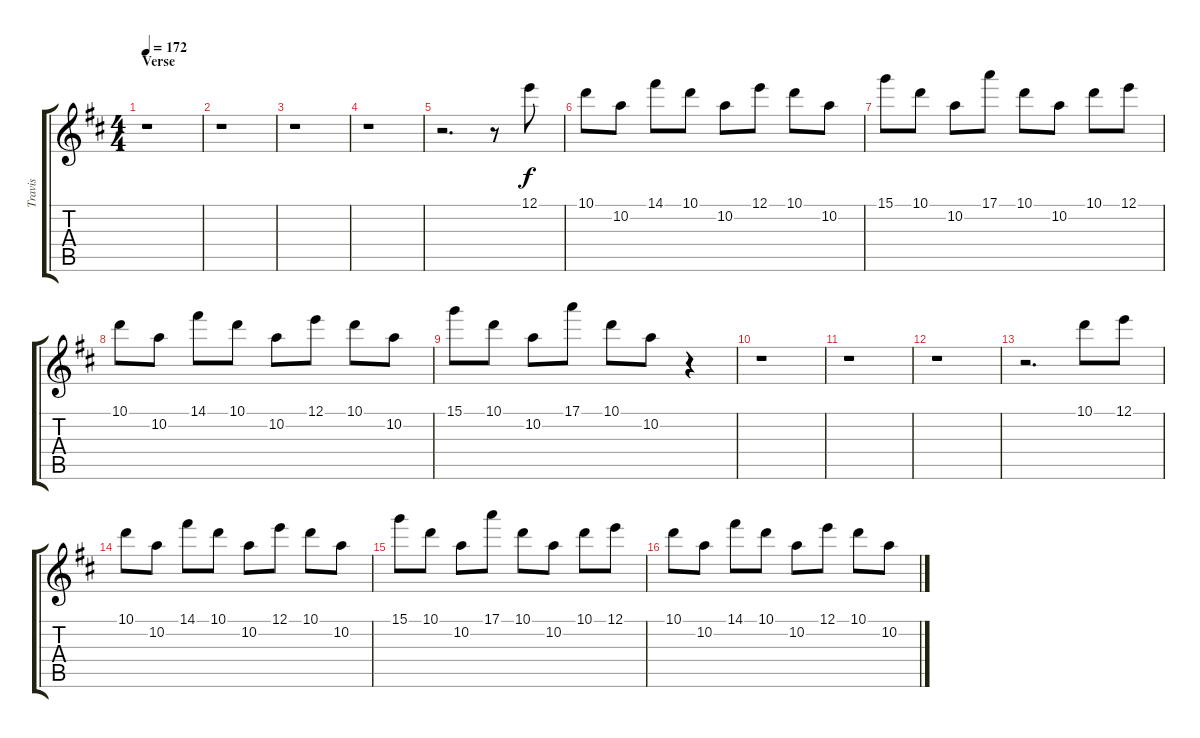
\track ("Travis" "Travis") {instrument distortionguitar}
\staff {score tabs}
\tuning (E4 B3 G3 D3 A2 E2) {hide}
\ts (4 4)
\section ("" "Verse")
\tempo 172
\clef g2
\ks d
r.1{dy f instrument distortionguitar} |
r.1 |
r.1 |
r.1 |
r.2{d} r.8 12.1.8 |
10.1.8 10.2.8 14.1.8 10.1.8 10.2.8 12.1.8 10.1.8 10.2.8 |
15.1.8 10.1.8 10.2.8 17.1.8 10.1.8 10.2.8 10.1.8 12.1.8 |
10.1.8 10.2.8 14.1.8 10.1.8 10.2.8 12.1.8 10.1.8 10.2.8 |
15.1.8 10.1.8 10.2.8 17.1.8 10.1.8 10.2.8 r.4 |
r.1 |
r.1 |
r.1 |
r.2{d} 10.1.8 12.1.8 |
10.1.8 10.2.8 14.1.8 10.1.8 10.2.8 12.1.8 10.1.8 10.2.8 |
15.1.8 10.1.8 10.2.8 17.1.8 10.1.8 10.2.8 10.1.8 12.1.8 |
10.1.8 10.2.8 14.1.8 10.1.8 10.2.8 12.1.8 10.1.8 10.2.8
